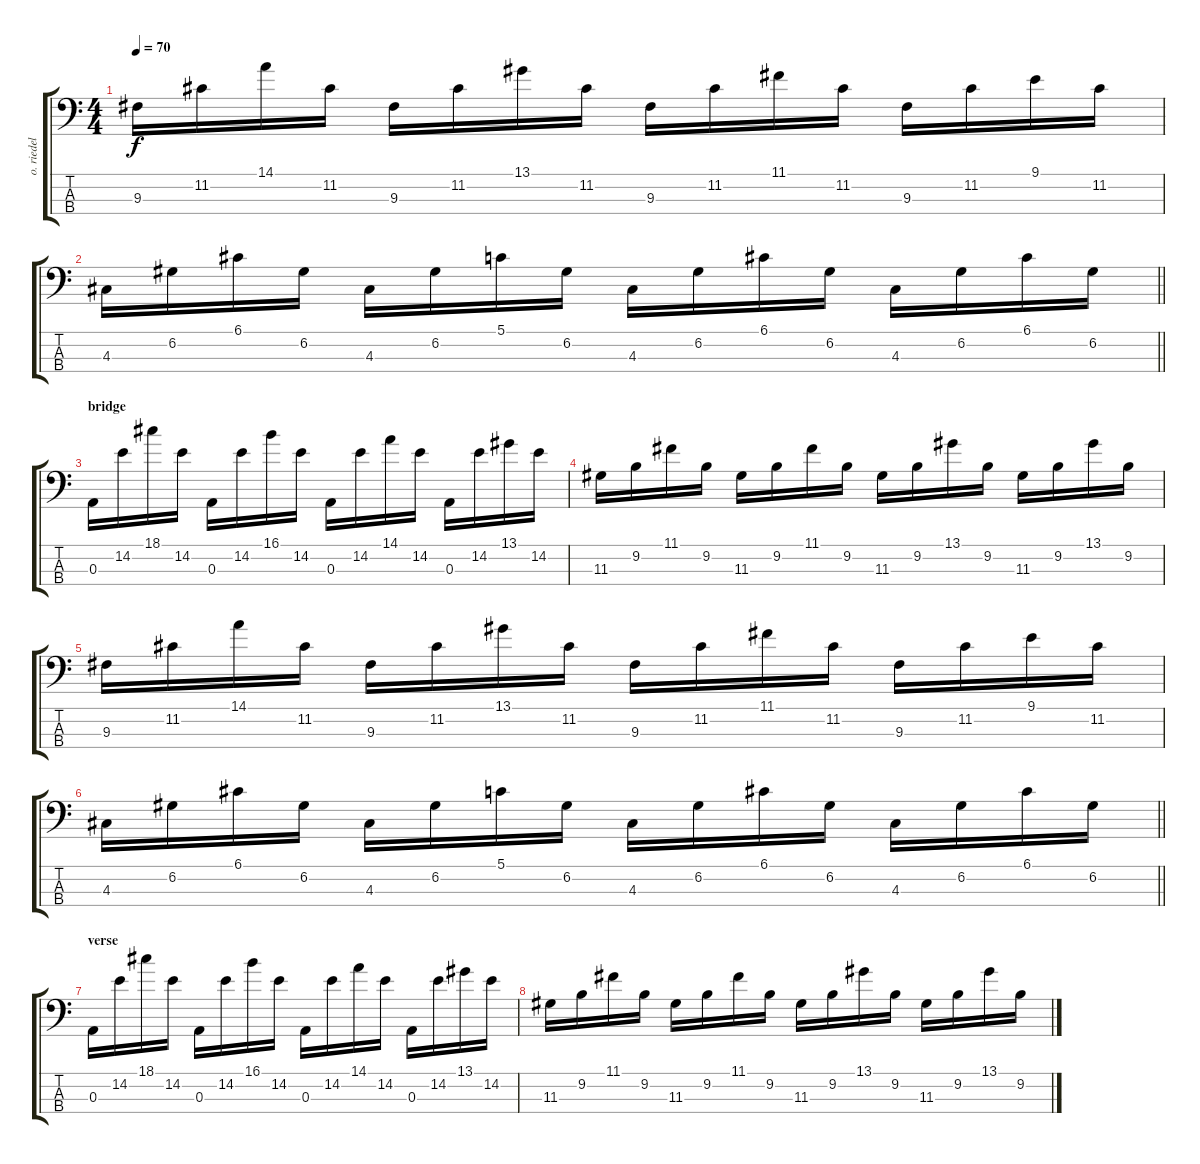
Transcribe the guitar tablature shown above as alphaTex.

\track ("o. riedel - bass" "o. riedel ") {instrument electricbassfinger}
\staff {score tabs}
\tuning (G2 D2 A1 E1) {hide}
\ts (4 4)
\tempo 70
\clef f4
\ks c
9.3.16{dy f} 11.2.16 14.1.16 11.2.16 9.3.16 11.2.16 13.1.16 11.2.16 9.3.16 11.2.16 11.1.16 11.2.16 9.3.16 11.2.16 9.1.16 11.2.16 |
\barLineRight lightlight
4.3.16 6.2.16 6.1.16 6.2.16 4.3.16 6.2.16 5.1.16 6.2.16 4.3.16 6.2.16 6.1.16 6.2.16 4.3.16 6.2.16 6.1.16 6.2.16 |
\section ("" "bridge")
0.3.16 14.2.16 18.1.16 14.2.16 0.3.16 14.2.16 16.1.16 14.2.16 0.3.16 14.2.16 14.1.16 14.2.16 0.3.16 14.2.16 13.1.16 14.2.16 |
11.3.16 9.2.16 11.1.16 9.2.16 11.3.16 9.2.16 11.1.16 9.2.16 11.3.16 9.2.16 13.1.16 9.2.16 11.3.16 9.2.16 13.1.16 9.2.16 |
9.3.16 11.2.16 14.1.16 11.2.16 9.3.16 11.2.16 13.1.16 11.2.16 9.3.16 11.2.16 11.1.16 11.2.16 9.3.16 11.2.16 9.1.16 11.2.16 |
\barLineRight lightlight
4.3.16 6.2.16 6.1.16 6.2.16 4.3.16 6.2.16 5.1.16 6.2.16 4.3.16 6.2.16 6.1.16 6.2.16 4.3.16 6.2.16 6.1.16 6.2.16 |
\section ("" "verse")
0.3.16 14.2.16 18.1.16 14.2.16 0.3.16 14.2.16 16.1.16 14.2.16 0.3.16 14.2.16 14.1.16 14.2.16 0.3.16 14.2.16 13.1.16 14.2.16 |
11.3.16 9.2.16 11.1.16 9.2.16 11.3.16 9.2.16 11.1.16 9.2.16 11.3.16 9.2.16 13.1.16 9.2.16 11.3.16 9.2.16 13.1.16 9.2.16
